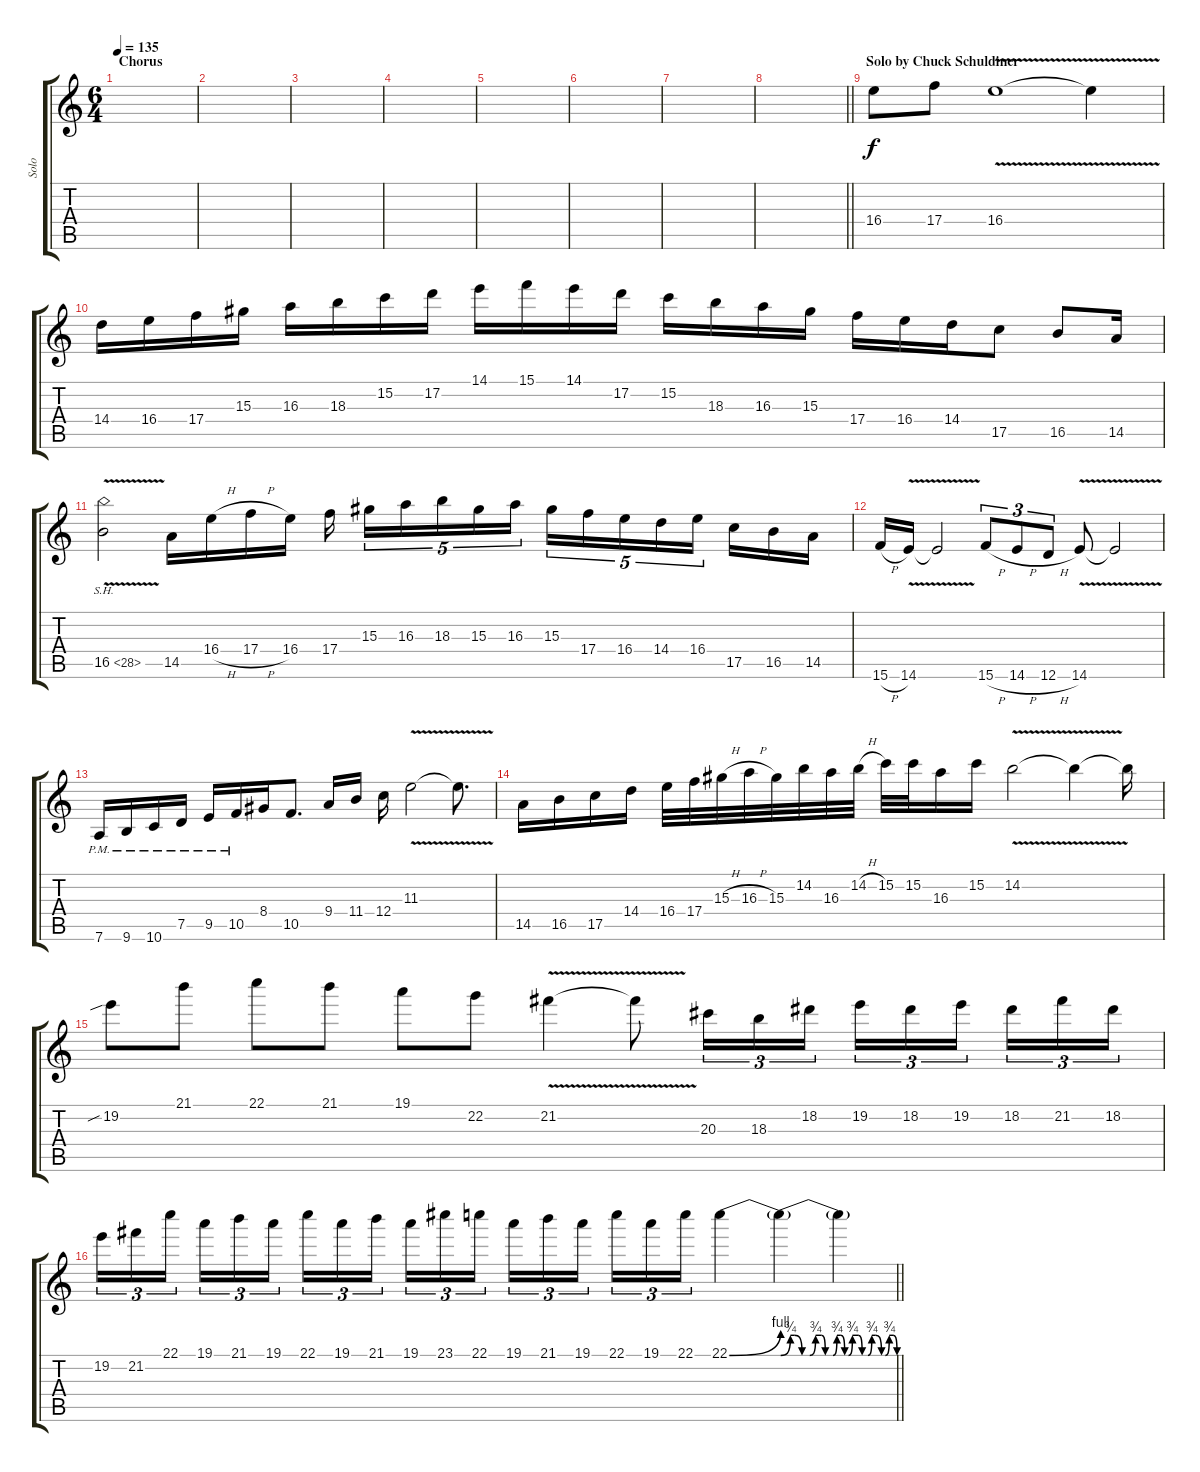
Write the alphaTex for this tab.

\track ("Solo" "Solo") {instrument distortionguitar}
\staff {score tabs}
\tuning (D4 A3 F3 C3 G2 D2) {hide}
\ts (6 4)
\section ("" "Chorus")
\tempo 135
\clef g2
\ks c
|
|
|
|
|
|
|
\barLineRight lightlight
|
\section ("" "Solo by Chuck Schuldiner")
16.4.8 17.4.8 16.4{v}.1 16.4{t}.4 |
14.4.16 16.4.16 17.4.16 15.3.16 16.3.16 18.3.16 15.2.16 17.2.16 14.1.16 15.1.16 14.1.16 17.2.16 15.2.16 18.3.16 16.3.16 15.3.16 17.4.16 16.4.16 14.4.16 17.5.8 16.5.8 14.5.16 |
16.5{sh 12 v}.2 14.5.16 16.4{h}.16 17.4{h}.16 16.4.16 17.4.16{beam splitsecondary} 15.3.16{tu (5 4)} 16.3.16{tu (5 4)} 18.3.16{tu (5 4)} 15.3.16{tu (5 4)} 16.3.16{tu (5 4) beam splitsecondary} 15.3.16{tu (5 4)} 17.4.16{tu (5 4)} 16.4.16{tu (5 4)} 14.4.16{tu (5 4)} 16.4.16{tu (5 4) beam splitsecondary} 17.5.16 16.5.16 14.5.16 |
15.6{h}.16 14.6{v}.16 14.6{t}.2 15.6{h}.8{tu (3 2)} 14.6{h}.8{tu (3 2)} 12.6{h}.8{tu (3 2)} 14.6{v}.8 14.6{t}.2 |
7.6{pm}.16 9.6{pm}.16 10.6{pm}.16 7.5{pm}.16 9.5{pm}.16 10.5{pm}.16 8.4.16 10.5.8{d} 9.4.16 11.4.16 12.4.16 11.3{v}.2 11.3{t}.8{d} |
14.5.16 16.5.16 17.5.16 14.4.16 16.4.32 17.4.32 15.3{h}.32 16.3{h}.32 15.3.32 14.2.32 16.3.32 14.2{h}.32 15.2.32 15.2.32 16.3.16 15.2.16 14.2{v}.2 14.2{t}.4 14.2{t}.16 |
19.2{sib}.8 21.1.8 22.1.8 21.1.8 19.1.8 22.2.8 21.2{v}.4 21.2{t}.8 20.3.16{tu (3 2)} 18.3.16{tu (3 2)} 18.2.16{tu (3 2) beam splitsecondary} 19.2.16{tu (3 2)} 18.2.16{tu (3 2)} 19.2.16{tu (3 2) beam splitsecondary} 18.2.16{tu (3 2)} 21.2.16{tu (3 2)} 18.2.16{tu (3 2)} |
\barLineRight lightlight
19.2.16{tu (3 2)} 21.2.16{tu (3 2)} 22.1.16{tu (3 2) beam splitsecondary} 19.1.16{tu (3 2)} 21.1.16{tu (3 2)} 19.1.16{tu (3 2) beam splitsecondary} 22.1.16{tu (3 2)} 19.1.16{tu (3 2)} 21.1.16{tu (3 2) beam splitsecondary} 19.1.16{tu (3 2)} 23.1.16{tu (3 2)} 22.1.16{tu (3 2) beam splitsecondary} 19.1.16{tu (3 2)} 21.1.16{tu (3 2)} 19.1.16{tu (3 2) beam splitsecondary} 22.1.16{tu (3 2)} 19.1.16{tu (3 2)} 22.1.16{tu (3 2)} 22.1{be (bend 0 0 60 4)}.4 22.1{be (custom 0 0 5 3 7 3 11 0 15 0 18 3 21 3 23 0 27 0 29 3 31 3 33 0 35 0 37 3 40 3 42 0 45 0 47 3 49 3 52 0 54 0 56 3 58 3 60 0) t}.4 22.1{t}.4
